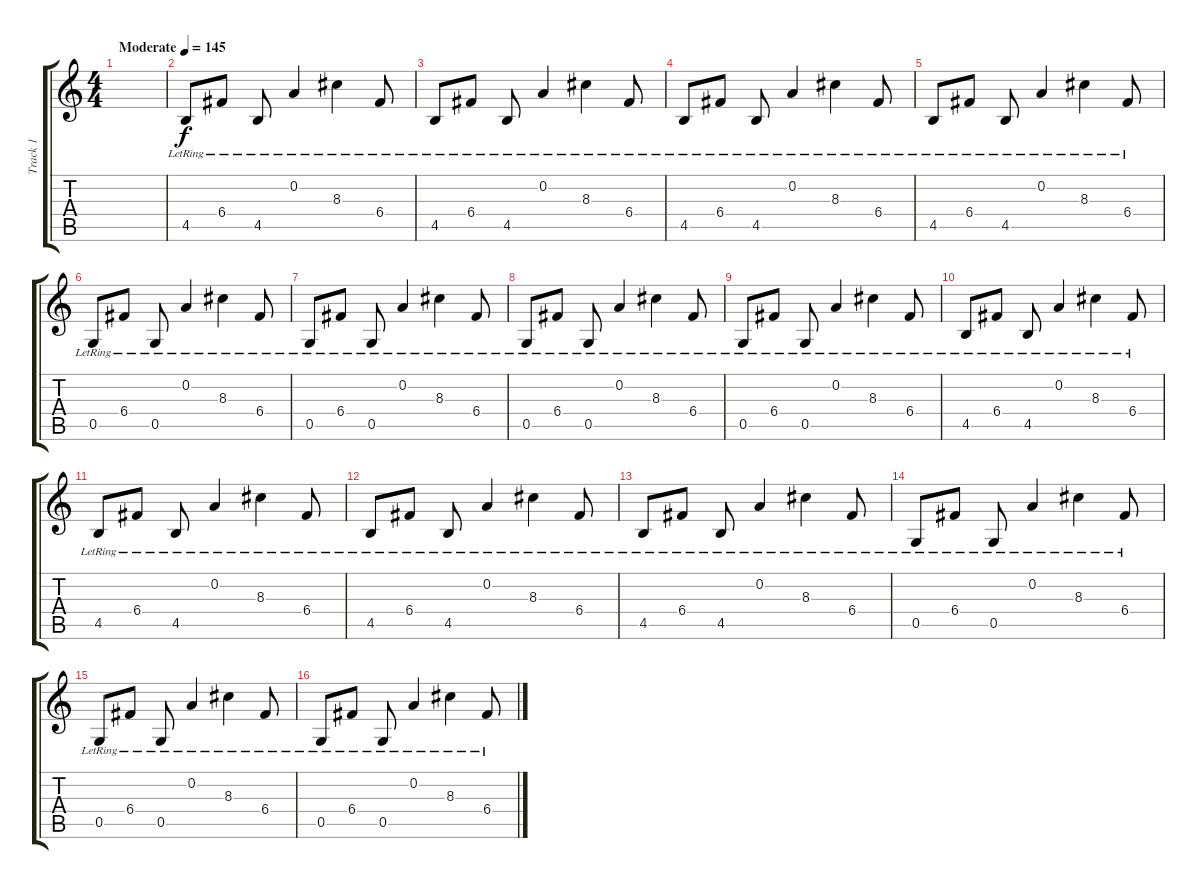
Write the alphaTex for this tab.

\track ("Track 1" "Track 1") {instrument distortionguitar}
\staff {score tabs}
\tuning (D4 A3 F3 C3 G2 C2) {hide}
\ts (4 4)
\tempo (145 "Moderate")
\clef g2
\ks c
|
4.5{lr}.8{instrument electricguitarjazz} 6.4{lr}.8 4.5{lr}.8 0.2{lr}.4 8.3{lr}.4 6.4{lr}.8 |
4.5{lr}.8 6.4{lr}.8 4.5{lr}.8 0.2{lr}.4 8.3{lr}.4 6.4{lr}.8 |
4.5{lr}.8 6.4{lr}.8 4.5{lr}.8 0.2{lr}.4 8.3{lr}.4 6.4{lr}.8 |
4.5{lr}.8 6.4{lr}.8 4.5{lr}.8 0.2{lr}.4 8.3{lr}.4 6.4{lr}.8 |
0.5{lr}.8 6.4{lr}.8 0.5{lr}.8 0.2{lr}.4 8.3{lr}.4 6.4{lr}.8 |
0.5{lr}.8 6.4{lr}.8 0.5{lr}.8 0.2{lr}.4 8.3{lr}.4 6.4{lr}.8 |
0.5{lr}.8 6.4{lr}.8 0.5{lr}.8 0.2{lr}.4 8.3{lr}.4 6.4{lr}.8 |
0.5{lr}.8 6.4{lr}.8 0.5{lr}.8 0.2{lr}.4 8.3{lr}.4 6.4{lr}.8 |
4.5{lr}.8{instrument electricguitarjazz} 6.4{lr}.8 4.5{lr}.8 0.2{lr}.4 8.3{lr}.4 6.4{lr}.8 |
4.5{lr}.8 6.4{lr}.8 4.5{lr}.8 0.2{lr}.4 8.3{lr}.4 6.4{lr}.8 |
4.5{lr}.8 6.4{lr}.8 4.5{lr}.8 0.2{lr}.4 8.3{lr}.4 6.4{lr}.8 |
4.5{lr}.8 6.4{lr}.8 4.5{lr}.8 0.2{lr}.4 8.3{lr}.4 6.4{lr}.8 |
0.5{lr}.8 6.4{lr}.8 0.5{lr}.8 0.2{lr}.4 8.3{lr}.4 6.4{lr}.8 |
0.5{lr}.8 6.4{lr}.8 0.5{lr}.8 0.2{lr}.4 8.3{lr}.4 6.4{lr}.8 |
0.5{lr}.8 6.4{lr}.8 0.5{lr}.8 0.2{lr}.4 8.3{lr}.4 6.4{lr}.8
